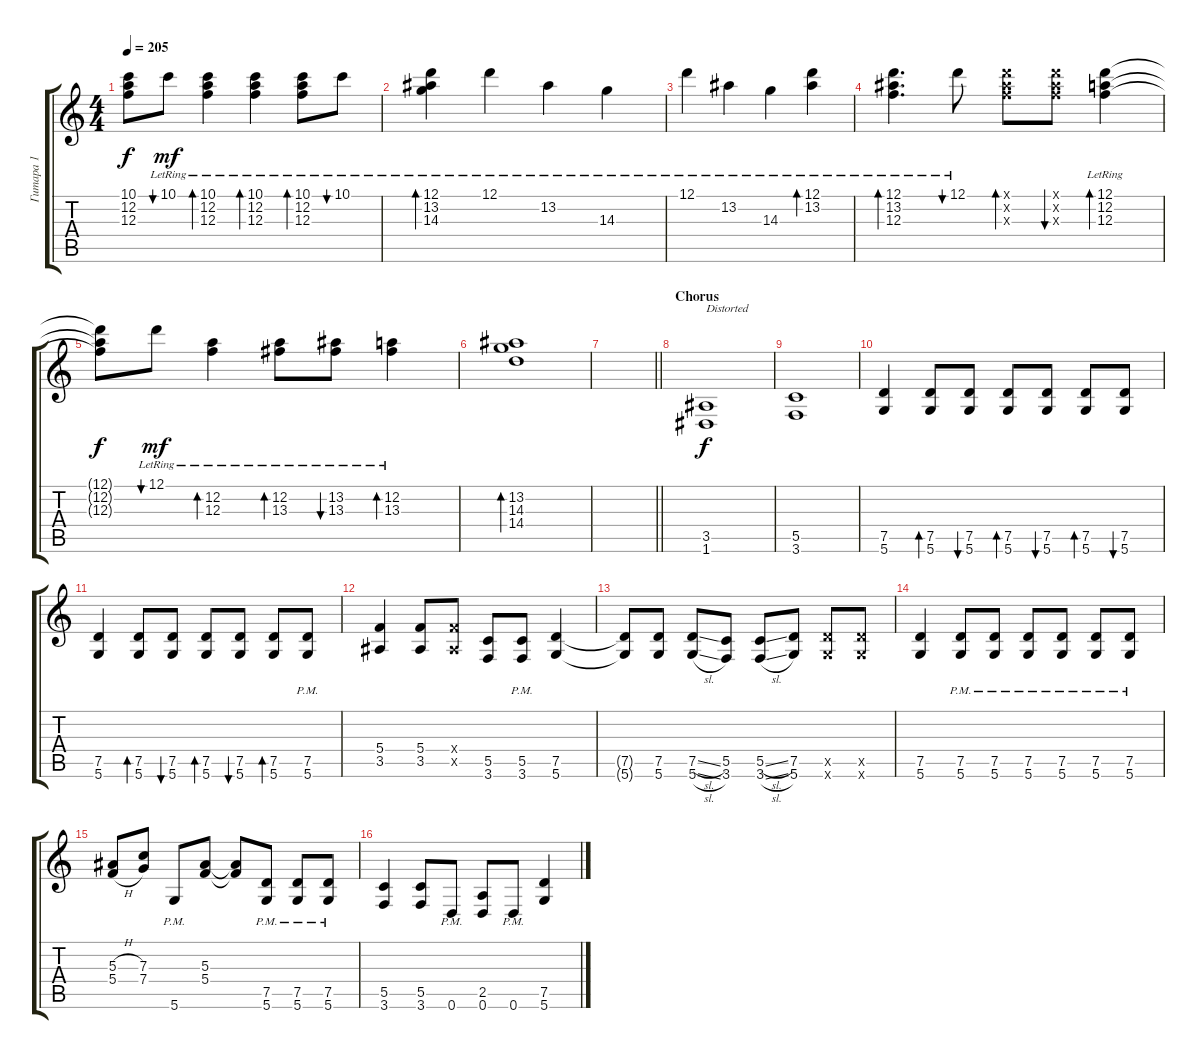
\track ("Гитара 1" "Гитара 1") {instrument distortionguitar}
\staff {score tabs}
\tuning (D4 A3 F3 C3 G2 D2) {hide}
\ts (4 4)
\tempo 205
\clef g2
\ks aminor
(10.1{t} 12.2{t} 12.3{t}).8{dy f} 10.1{lr}.8{bu 60 dy mf} (10.1{lr} 12.2{lr} 12.3{lr}).4{bd 60} (10.1{lr} 12.2{lr} 12.3{lr}).4{bd 60} (10.1{lr} 12.2{lr} 12.3{lr}).8{bd 60} 10.1{lr}.8{bu 60} |
(12.1{lr} 13.2{lr} 14.3{lr}).4{bd 120} 12.1{lr}.4 13.2{lr}.4 14.3{lr}.4 |
12.1{lr}.4 13.2{lr}.4 14.3{lr}.4 (12.1{lr} 13.2{lr}).4{bd 60} |
(12.1{lr} 13.2{lr} 12.3{lr}).4{d bd 120} 12.1{lr}.8{bu 60} (12.1{x} 13.2{x} 12.3{x}).8{bd 60} (12.1{x} 13.2{x} 12.3{x}).8{bu 60} (12.1{lr} 12.2{lr} 12.3{lr}).4{bd 60} |
(12.1{t} 12.2{t} 12.3{t}).8{dy f} 12.1{lr}.8{bu 60 dy mf} (12.2{lr} 12.3{lr}).4{bd 60} (12.2{lr} 13.3{lr}).8{bd 60} (13.2{lr} 13.3{lr}).8{bu 60} (12.2{lr} 13.3{lr}).4{bd 60} |
(13.2 14.3 14.4).1{bd 120} |
\barLineRight lightlight
|
\section ("" "Chorus")
(3.5 1.6).1{txt "Distorted" dy f volume 8 instrument distortionguitar} |
(5.5 3.6).1 |
(7.5 5.6).4 (7.5 5.6).8{bd 60} (7.5 5.6).8{bu 60} (7.5 5.6).8{bd 60} (7.5 5.6).8{bu 60} (7.5 5.6).8{bd 60} (7.5 5.6).8{bu 60} |
(7.5 5.6).4 (7.5 5.6).8{bd 60} (7.5 5.6).8{bu 60} (7.5 5.6).8{bd 60} (7.5 5.6).8{bu 60} (7.5 5.6).8{bd 60} (7.5{pm} 5.6{pm}).8 |
(5.4 3.5).4 (5.4 3.5).8 (5.4{x} 3.5{x}).8 (5.5 3.6).8 (5.5{pm} 3.6{pm}).8 (7.5 5.6).4 |
(7.5{t} 5.6{t}).8 (7.5 5.6).8 (7.5{sl} 5.6{sl}).8 (5.5 3.6).8 (5.5{sl} 3.6{sl}).8 (7.5 5.6).8 (7.5{x} 5.6{x}).8 (7.5{x} 5.6{x}).8 |
(7.5 5.6).4 (7.5{pm} 5.6{pm}).8 (7.5{pm} 5.6{pm}).8 (7.5{pm} 5.6{pm}).8 (7.5{pm} 5.6{pm}).8 (7.5{pm} 5.6{pm}).8 (7.5{pm} 5.6{pm}).8 |
(5.3{h} 5.4{h}).8 (7.3 7.4).8 5.6{pm}.8 (5.3 5.4).8 (5.3{t} 5.4{t}).8 (7.5{pm} 5.6{pm}).8 (7.5{pm} 5.6{pm}).8 (7.5{pm} 5.6{pm}).8 |
(5.5 3.6).4 (5.5 3.6).8 0.6{pm}.8 (2.5 0.6).8 0.6{pm}.8 (7.5 5.6).4
